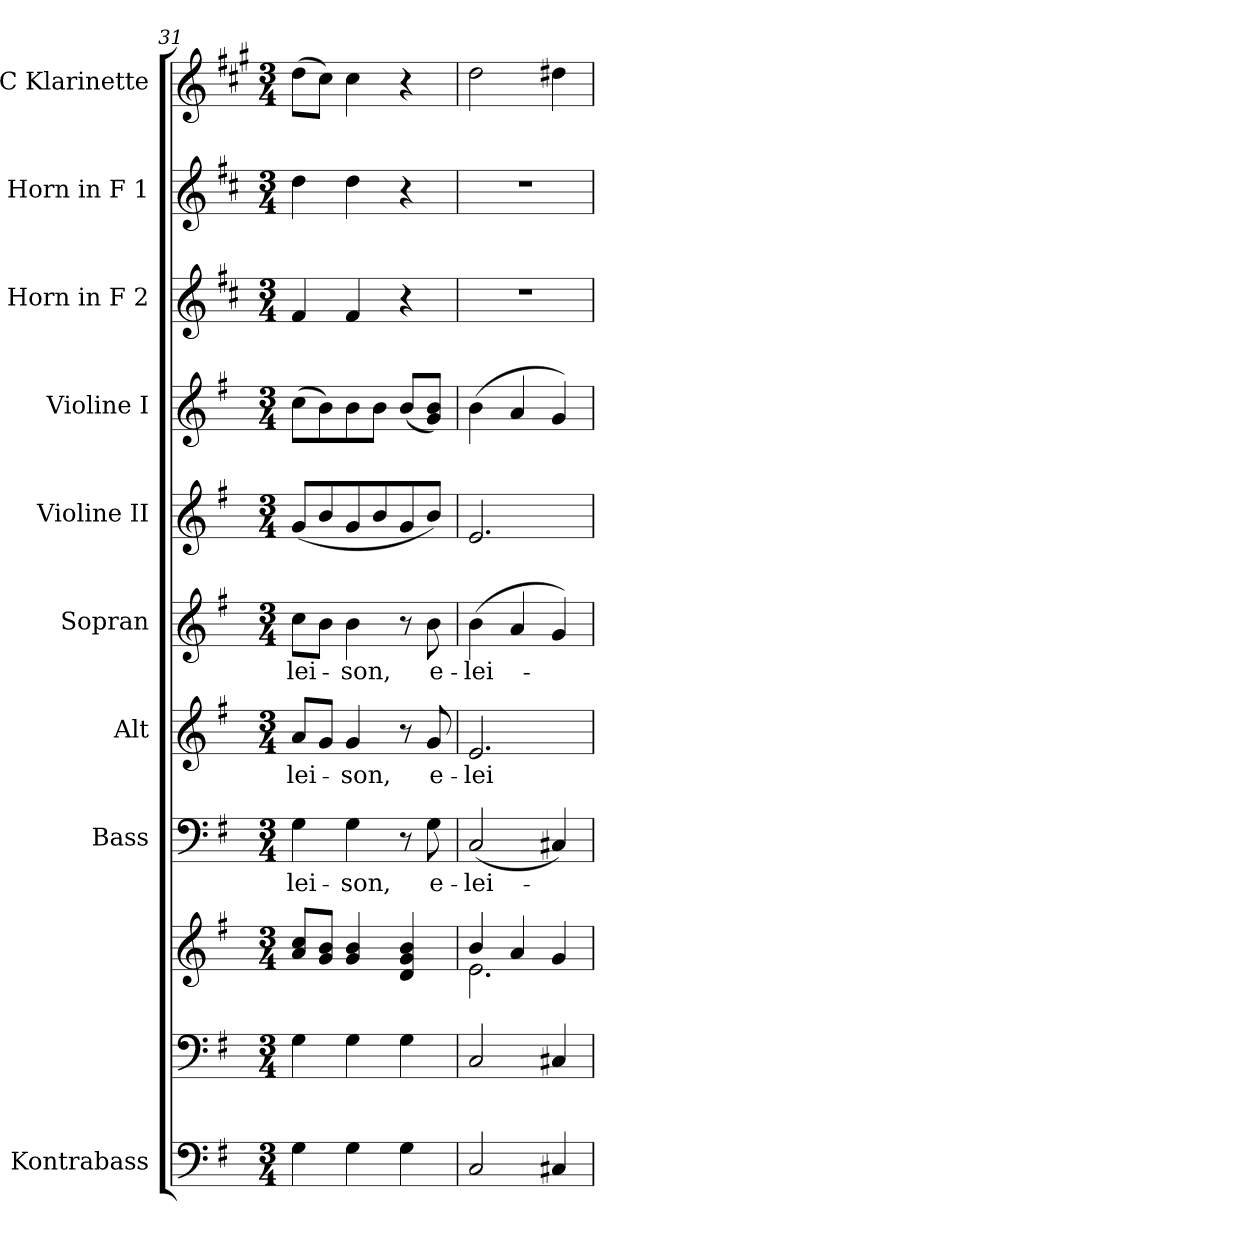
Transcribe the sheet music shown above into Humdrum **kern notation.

**kern	**kern	**kern	**kern	**text	**kern	**text	**kern	**text	**kern	**kern	**kern	**kern	**kern
*part10	*part9	*part9	*part8	*part8	*part7	*part7	*part6	*part6	*part5	*part4	*part3	*part2	*part1
*staff11	*staff10	*staff9	*staff8	*staff8	*staff7	*staff7	*staff6	*staff6	*staff5	*staff4	*staff3	*staff2	*staff1
*I"Kontrabass	*	*	*I"Bass	*	*I"Alt	*	*I"Sopran	*	*I"Violine II	*I"Violine I	*I"Horn in F 2	*I"Horn in F 1	*I"C Klarinette
*I'Kb.	*	*	*I'B.	*	*I'A.	*	*I'S.	*	*I'Vl. II	*I'Vl. I	*	*	*I'Kl.
*clefF4	*clefF4	*clefG2	*clefF4	*	*clefG2	*	*clefG2	*	*clefG2	*clefG2	*clefG2	*clefG2	*clefG2
*ITrd7c12	*	*	*	*	*	*	*	*	*	*	*ITrd4c7	*ITrd4c7	*ITrd1c2
*k[f#]	*k[f#]	*k[f#]	*k[f#]	*	*k[f#]	*	*k[f#]	*	*k[f#]	*k[f#]	*k[f#]	*k[f#]	*k[f#]
*G:	*G:	*G:	*G:	*	*G:	*	*G:	*	*G:	*G:	*G:	*G:	*G:
*M3/4	*M3/4	*M3/4	*M3/4	*	*M3/4	*	*M3/4	*	*M3/4	*M3/4	*M3/4	*M3/4	*M3/4
=31	=31	=31	=31	=31	=31	=31	=31	=31	=31	=31	=31	=31	=31
!	!	!	!	!LO:LY:b	!	!LO:LY:b	!	!LO:LY:b	!	!	!	!	!
4GG\	4G\	8a/ 8cc/L	4G\	-lei-	8a/L	-lei-	8cc\L	-lei-	(<8g/L	(>8cc\L	4B/	4g\	(>8cc\L
.	.	8g/ 8b/J	.	.	8g/J	.	8b\J	.	8b/	8b\)	.	.	8b\J)
!	!	!	!	!LO:LY:b	!	!LO:LY:b	!	!LO:LY:b	!	!	!	!	!
4GG\	4G\	4g/ 4b/	4G\	-son,	4g/	-son,	4b\	-son,	8g/	8b\	4B/	4g\	4b\
.	.	.	.	.	.	.	.	.	8b/	8b\J	.	.	.
4GG\	4G\	4d/ 4g/ 4b/	8r	.	8r	.	8r	.	8g/	(<8b/L	4r	4r	4r
!	!	!	!	!LO:LY:b	!	!LO:LY:b	!	!LO:LY:b	!	!	!	!	!
.	.	.	8G\	e-	8g/	e-	8b\	e-	8b/J)	8g/ 8b/J)	.	.	.
!!LO:PB:g=z
=32	=32	=32	=32	=32	=32	=32	=32	=32	=32	=32	=32	=32	=32
*	*	*^	*	*	*	*	*	*	*	*	*	*	*
!	!	!	!	!	!LO:LY:b	!	!LO:LY:b	!	!LO:LY:b	!	!	!	!	!
2CC/	2C/	4b/	2.e\	(<2C/	-lei-	2.e/	-lei-	(>4b\	-lei-	2.e/	(>4b\	2.r	2.r	2cc\
.	.	4a/	.	.	.	.	.	4a/	.	.	4a/	.	.	.
4CC#X/	4C#X/	4g/	.	4C#X/)	.	.	.	4g/)	.	.	4g/)	.	.	4cc#X\
*	*	*v	*v	*	*	*	*	*	*	*	*	*	*	*
=	=	=	=	=	=	=	=	=	=	=	=	=	=
*-	*-	*-	*-	*-	*-	*-	*-	*-	*-	*-	*-	*-	*-
